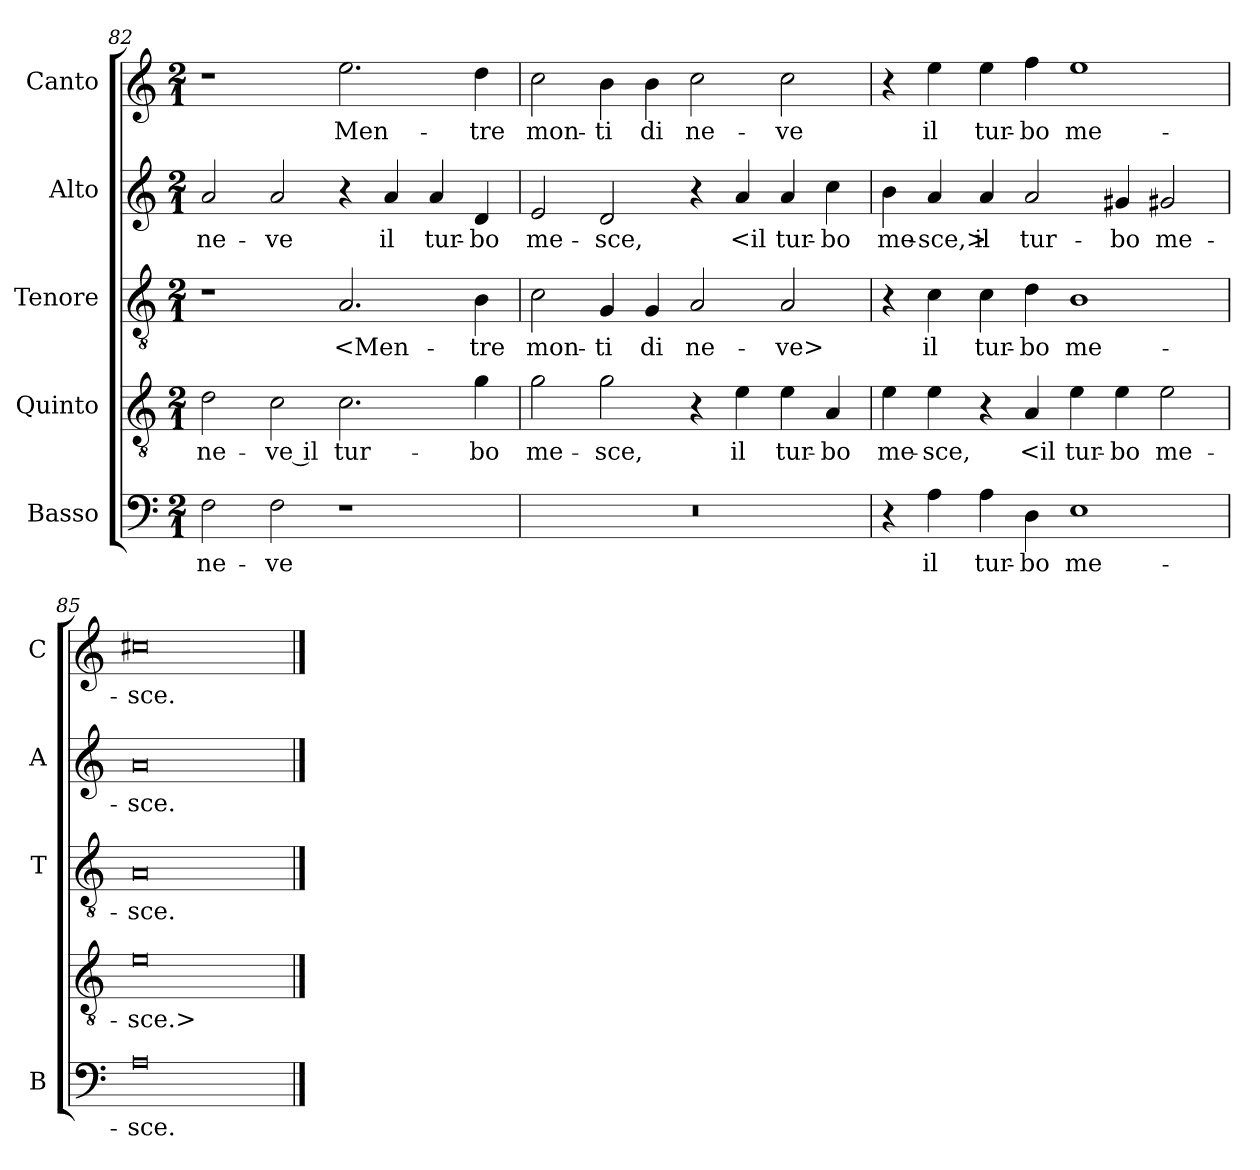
**kern	**text	**kern	**text	**kern	**text	**kern	**text	**kern	**text
*part5	*part5	*part4	*part4	*part3	*part3	*part2	*part2	*part1	*part1
*staff5	*staff5	*staff4	*staff4	*staff3	*staff3	*staff2	*staff2	*staff1	*staff1
*I"Basso	*	*I"Quinto	*	*I"Tenore	*	*I"Alto	*	*I"Canto	*
*I'B	*	*	*	*I'T	*	*I'A	*	*I'C	*
*clefF4	*	*clefGv2	*	*clefGv2	*	*clefG2	*	*clefG2	*
*k[]	*	*k[]	*	*k[]	*	*k[]	*	*k[]	*
*M2/1	*	*M2/1	*	*M2/1	*	*M2/1	*	*M2/1	*
=82	=82	=82	=82	=82	=82	=82	=82	=82	=82
2F	ne-	2d	ne-	1r	.	2a	ne-	1r	.
2F	-ve	2c	-ve il	.	.	2a	-ve	.	.
1r	.	2.c	tur-	2.A	<Men-	4r	.	2.ee	Men-
.	.	.	.	.	.	4a	il	.	.
.	.	.	.	.	.	4a	tur-	.	.
.	.	4g	-bo	4B	-tre	4d	-bo	4dd	-tre
=83	=83	=83	=83	=83	=83	=83	=83	=83	=83
0r	.	2g	me-	2c	mon-	2e	me-	2cc	mon-
.	.	2g	-sce,	4G	-ti	2d	-sce,	4b	-ti
.	.	.	.	4G	di	.	.	4b	di
.	.	4r	.	2A	ne-	4r	.	2cc	ne-
.	.	4e	il	.	.	4a	<il	.	.
.	.	4e	tur-	2A	-ve>	4a	tur-	2cc	-ve
.	.	4A	-bo	.	.	4cc	-bo	.	.
=84	=84	=84	=84	=84	=84	=84	=84	=84	=84
4r	.	4e	me-	4r	.	4b	me-	4r	.
4A	il	4e	-sce,	4c	il	4a	-sce,>	4ee	il
4A	tur-	4r	.	4c	tur-	4a	il	4ee	tur-
4D	-bo	4A	<il	4d	-bo	2a	tur-	4ff	-bo
1E	me-	4e	tur-	1B	me-	.	.	1ee	me-
.	.	4e	-bo	.	.	4g#X	-bo	.	.
.	.	2e	me-	.	.	2g#X	me-	.	.
=85	=85	=85	=85	=85	=85	=85	=85	=85	=85
0A	-sce.	0e	-sce.>	0A	-sce.	0a	-sce.	0cc#X	-sce.
==	==	==	==	==	==	==	==	==	==
*-	*-	*-	*-	*-	*-	*-	*-	*-	*-
